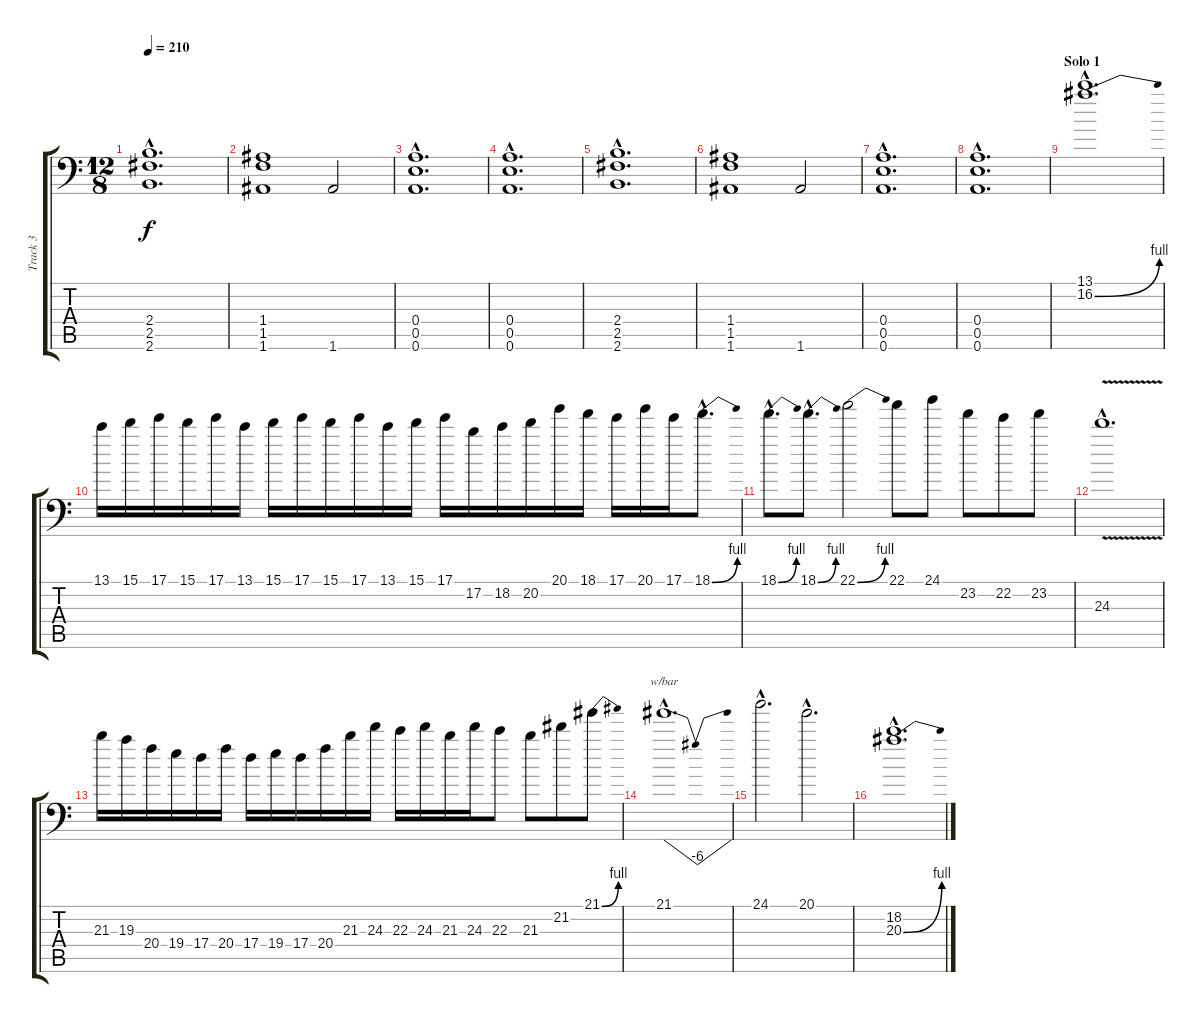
\track ("Track 3" "Track 3") {instrument overdrivenguitar}
\staff {score tabs}
\tuning (B3 Gb3 D3 A2 E2 A1) {hide}
\ts (12 8)
\tempo 210
\clef f4
\ks c
(2.4{hac} 2.5{hac} 2.6{hac}).1{d dy f} |
(1.4 1.5 1.6).1 1.6.2 |
(0.4{hac} 0.5{hac} 0.6{hac}).1{d} |
(0.4{hac} 0.5{hac} 0.6{hac}).1{d} |
(2.4{hac} 2.5{hac} 2.6{hac}).1{d} |
(1.4 1.5 1.6).1 1.6.2 |
(0.4{hac} 0.5{hac} 0.6{hac}).1{d} |
(0.4{hac} 0.5{hac} 0.6{hac}).1{d} |
\section ("" "Solo 1")
(13.1{hac} 16.2{be (bend 0 0 60 4) hac}).1{d volume 13} |
13.1.16 15.1.16 17.1.16 15.1.16 17.1.16 13.1.16 15.1.16 17.1.16 15.1.16 17.1.16 13.1.16 15.1.16 17.1.16 17.2.16 18.2.16 20.2.16 20.1.16 18.1.16 17.1.16 20.1.16 17.1.16 18.1{be (bend 0 0 60 4) hac}.8{d} |
18.1{be (bend 0 0 60 4) hac}.8{d} 18.1{be (bend 0 0 60 4) hac}.8{d} 22.1{be (bend 0 0 60 4)}.2 22.1.8 24.1.8 23.2.8 22.2.8 23.2.8 |
24.3{v hac}.1{d} |
21.3.16 19.3.16 20.4.16 19.4.16 17.4.16 20.4.16 17.4.16 19.4.16 17.4.16 20.4.16 21.3.16 24.3.16 22.3.16 24.3.16 21.3.16 24.3.16 22.3.8 21.3.8 21.2.8 21.1{be (bend 0 0 60 4)}.8 |
21.1{hac}.1{d tbe (dip default 0 0 30 -24 60 0)} |
24.1{hac}.2{d} 20.1{hac}.2{d} |
(18.2{hac} 20.3{be (bend 0 0 60 4) hac}).1{d}
